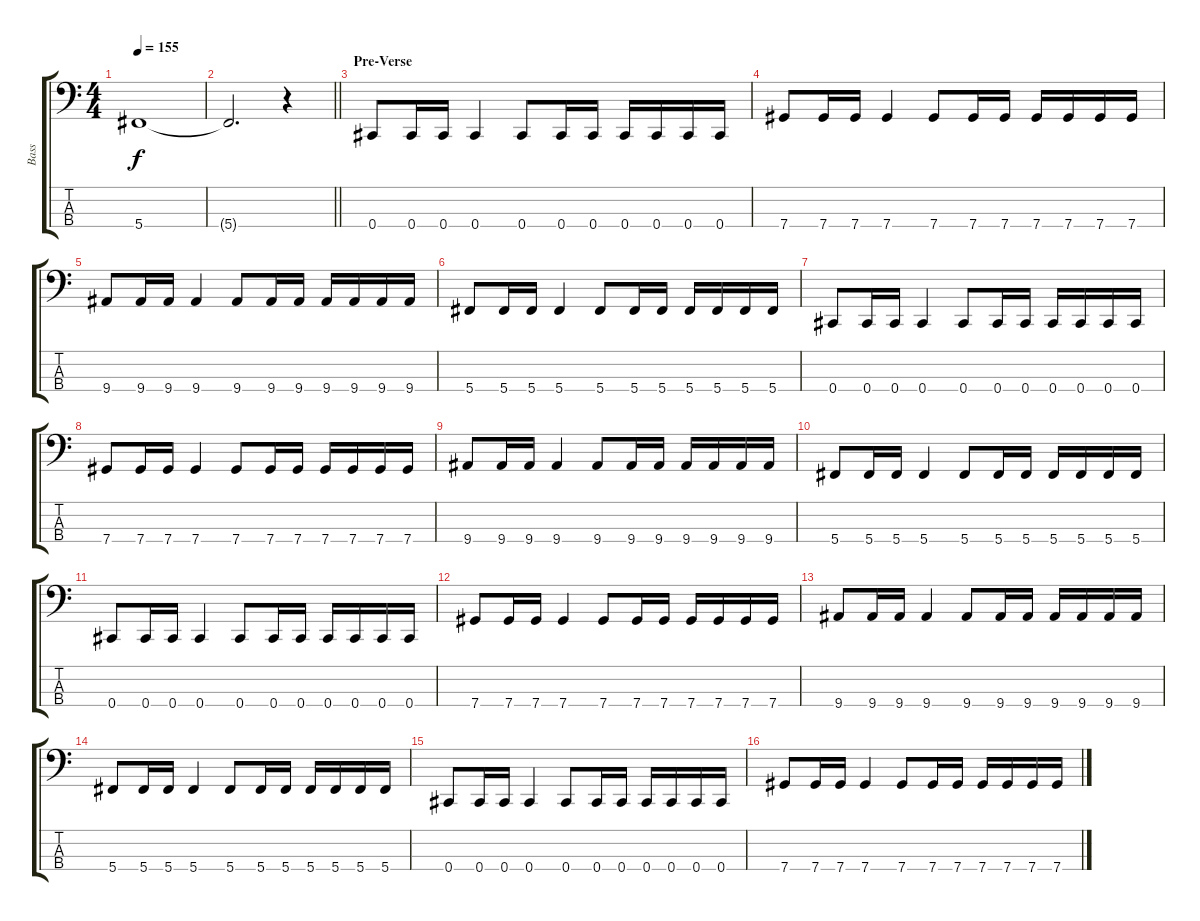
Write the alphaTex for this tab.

\track ("Bass" "Bass") {instrument electricbassfinger}
\staff {score tabs}
\tuning (Gb2 Db2 Ab1 Db1) {hide}
\ts (4 4)
\tempo 155
\clef f4
\ks c
5.4.1{dy f} |
\barLineRight lightlight
5.4{t}.2{d} r.4 |
\section ("" "Pre-Verse")
0.4.8 0.4.16 0.4.16 0.4.4 0.4.8 0.4.16 0.4.16 0.4.16 0.4.16 0.4.16 0.4.16 |
7.4.8 7.4.16 7.4.16 7.4.4 7.4.8 7.4.16 7.4.16 7.4.16 7.4.16 7.4.16 7.4.16 |
9.4.8 9.4.16 9.4.16 9.4.4 9.4.8 9.4.16 9.4.16 9.4.16 9.4.16 9.4.16 9.4.16 |
5.4.8 5.4.16 5.4.16 5.4.4 5.4.8 5.4.16 5.4.16 5.4.16 5.4.16 5.4.16 5.4.16 |
0.4.8 0.4.16 0.4.16 0.4.4 0.4.8 0.4.16 0.4.16 0.4.16 0.4.16 0.4.16 0.4.16 |
7.4.8 7.4.16 7.4.16 7.4.4 7.4.8 7.4.16 7.4.16 7.4.16 7.4.16 7.4.16 7.4.16 |
9.4.8 9.4.16 9.4.16 9.4.4 9.4.8 9.4.16 9.4.16 9.4.16 9.4.16 9.4.16 9.4.16 |
5.4.8 5.4.16 5.4.16 5.4.4 5.4.8 5.4.16 5.4.16 5.4.16 5.4.16 5.4.16 5.4.16 |
0.4.8 0.4.16 0.4.16 0.4.4 0.4.8 0.4.16 0.4.16 0.4.16 0.4.16 0.4.16 0.4.16 |
7.4.8 7.4.16 7.4.16 7.4.4 7.4.8 7.4.16 7.4.16 7.4.16 7.4.16 7.4.16 7.4.16 |
9.4.8 9.4.16 9.4.16 9.4.4 9.4.8 9.4.16 9.4.16 9.4.16 9.4.16 9.4.16 9.4.16 |
5.4.8 5.4.16 5.4.16 5.4.4 5.4.8 5.4.16 5.4.16 5.4.16 5.4.16 5.4.16 5.4.16 |
0.4.8 0.4.16 0.4.16 0.4.4 0.4.8 0.4.16 0.4.16 0.4.16 0.4.16 0.4.16 0.4.16 |
7.4.8 7.4.16 7.4.16 7.4.4 7.4.8 7.4.16 7.4.16 7.4.16 7.4.16 7.4.16 7.4.16
